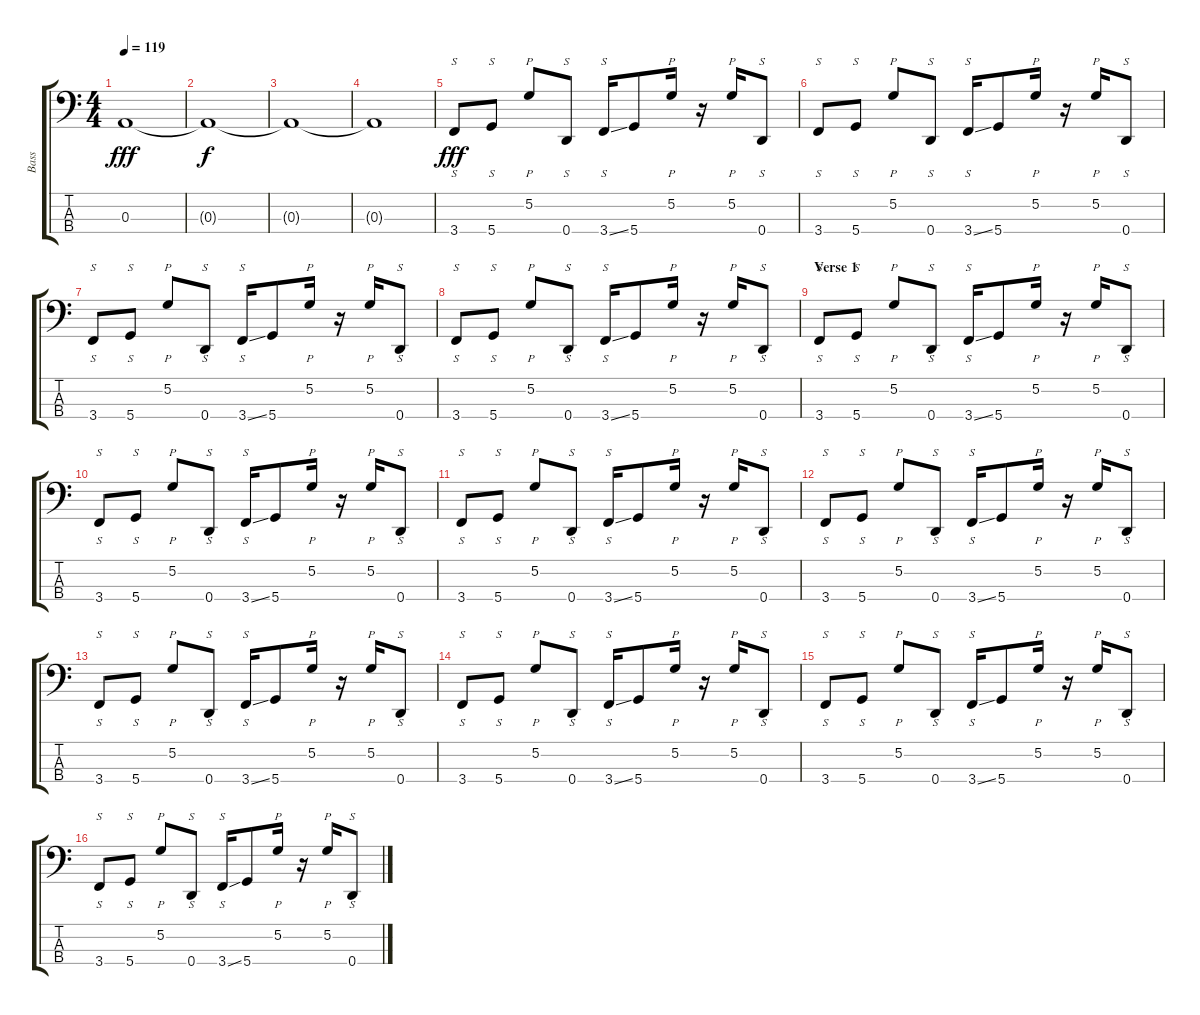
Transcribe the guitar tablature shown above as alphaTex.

\track ("Bass" "Bass") {instrument slapbass1}
\staff {score tabs}
\tuning (G2 D2 A1 D1) {hide}
\ts (4 4)
\tempo 119
\clef f4
\ks c
0.3.1{dy fff instrument electricbassfinger} |
0.3{t}.1{dy f} |
0.3{t}.1 |
0.3{t}.1 |
3.4.8{s dy fff instrument slapbass1} 5.4.8{s} 5.2.8{p} 0.4.8{s} 3.4{ss}.16{s} 5.4.8 5.2.16{p} r.16 5.2.16{p} 0.4.8{s} |
3.4.8{s} 5.4.8{s} 5.2.8{p} 0.4.8{s} 3.4{ss}.16{s} 5.4.8 5.2.16{p} r.16 5.2.16{p} 0.4.8{s} |
3.4.8{s} 5.4.8{s} 5.2.8{p} 0.4.8{s} 3.4{ss}.16{s} 5.4.8 5.2.16{p} r.16 5.2.16{p} 0.4.8{s} |
3.4.8{s} 5.4.8{s} 5.2.8{p} 0.4.8{s} 3.4{ss}.16{s} 5.4.8 5.2.16{p} r.16 5.2.16{p} 0.4.8{s} |
\section ("" "Verse 1")
3.4.8{s} 5.4.8{s} 5.2.8{p} 0.4.8{s} 3.4{ss}.16{s} 5.4.8 5.2.16{p} r.16 5.2.16{p} 0.4.8{s} |
3.4.8{s} 5.4.8{s} 5.2.8{p} 0.4.8{s} 3.4{ss}.16{s} 5.4.8 5.2.16{p} r.16 5.2.16{p} 0.4.8{s} |
3.4.8{s} 5.4.8{s} 5.2.8{p} 0.4.8{s} 3.4{ss}.16{s} 5.4.8 5.2.16{p} r.16 5.2.16{p} 0.4.8{s} |
3.4.8{s} 5.4.8{s} 5.2.8{p} 0.4.8{s} 3.4{ss}.16{s} 5.4.8 5.2.16{p} r.16 5.2.16{p} 0.4.8{s} |
3.4.8{s} 5.4.8{s} 5.2.8{p} 0.4.8{s} 3.4{ss}.16{s} 5.4.8 5.2.16{p} r.16 5.2.16{p} 0.4.8{s} |
3.4.8{s} 5.4.8{s} 5.2.8{p} 0.4.8{s} 3.4{ss}.16{s} 5.4.8 5.2.16{p} r.16 5.2.16{p} 0.4.8{s} |
3.4.8{s} 5.4.8{s} 5.2.8{p} 0.4.8{s} 3.4{ss}.16{s} 5.4.8 5.2.16{p} r.16 5.2.16{p} 0.4.8{s} |
3.4.8{s} 5.4.8{s} 5.2.8{p} 0.4.8{s} 3.4{ss}.16{s} 5.4.8 5.2.16{p} r.16 5.2.16{p} 0.4.8{s}
